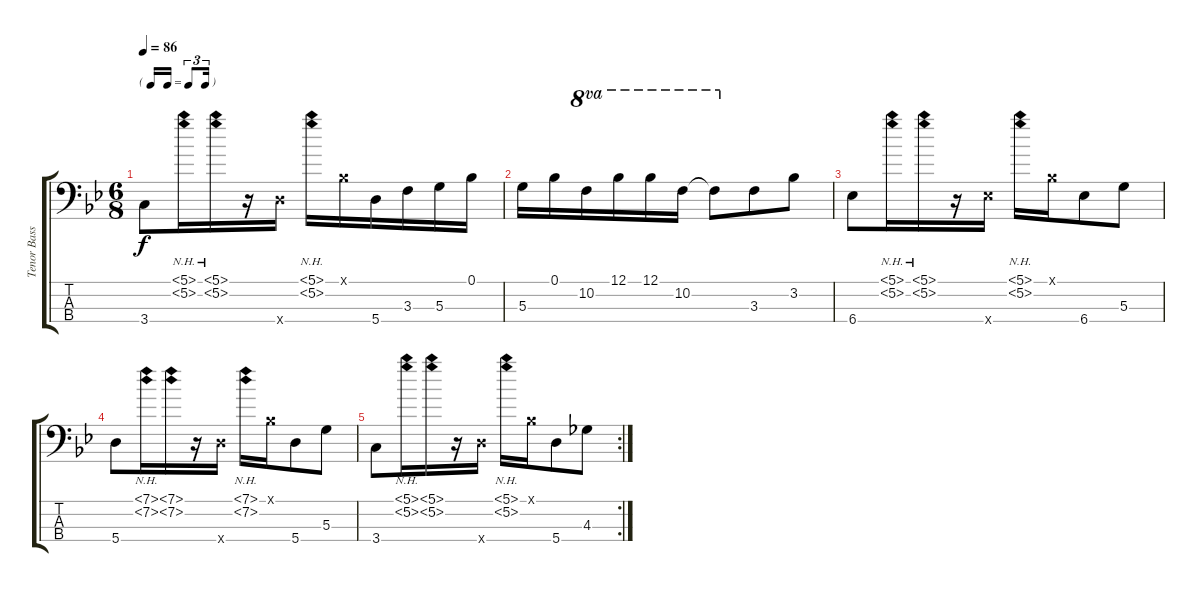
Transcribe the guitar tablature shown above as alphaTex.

\track ("Tenor Bass, C string down 1 tone" "Tenor Bass") {instrument electricbassfinger}
\staff {score tabs}
\tuning (Bb2 G2 D2 A1) {hide}
\ts (6 8)
\tf triplet16th
\tempo 86
\clef f4
\ks bb
3.4.8{dy f} (5.1{nh} 5.2{nh}).16 (5.1{nh} 5.2{nh}).16 r.16 5.4{x}.16 (5.1{nh} 5.2{nh}).16 0.1{x}.16 5.4.16 3.3.16 5.3.16 0.1.16 |
5.3.16 0.1.16 10.2.16{ot 8va} 12.1.16{ot 8va} 12.1.16{ot 8va} 10.2.16{ot 8va} 10.2{t}.8{ot 8va} 3.3.8 3.2.8 |
6.4.8 (5.1{nh} 5.2{nh}).16 (5.1{nh} 5.2{nh}).16 r.16 6.4{x}.16 (5.1{nh} 5.2{nh}).16 0.1{x}.16 6.4.8 5.3.8 |
5.4.8 (7.1{nh} 7.2{nh}).16 (7.1{nh} 7.2{nh}).16 r.16 5.4{x}.16 (7.1{nh} 7.2{nh}).16 0.1{x}.16 5.4.8 5.3.8 |
\rc 2
3.4.8 (5.1{nh} 5.2{nh}).16 (5.1{nh} 5.2{nh}).16 r.16 5.4{x}.16 (5.1{nh} 5.2{nh}).16 0.1{x}.16 5.4.8 4.3.8
